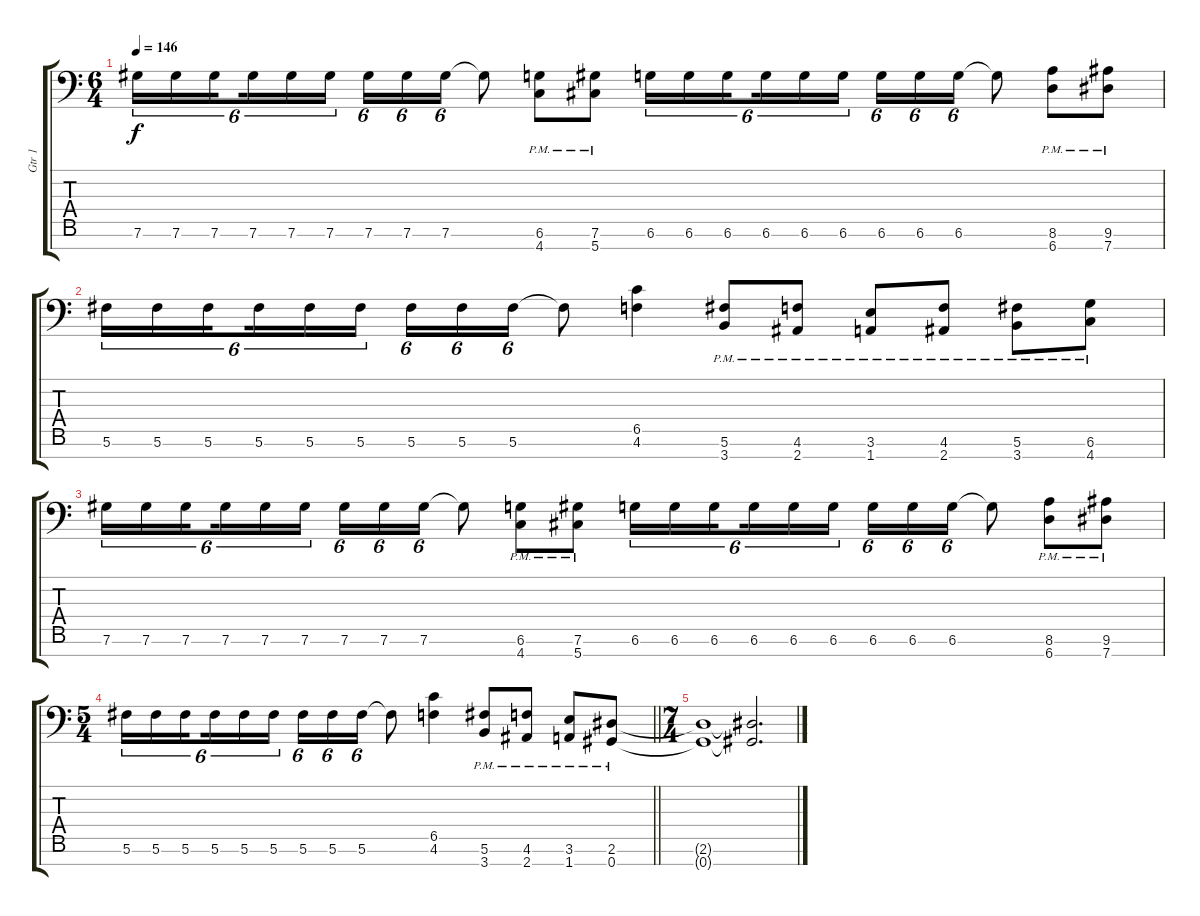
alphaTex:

\track ("Gtr 1" "Gtr 1") {instrument distortionguitar}
\staff {score tabs}
\tuning (Db4 Ab3 E3 B2 Gb2 Db2 Ab1) {hide}
\ts (6 4)
\tempo 146
\clef f4
\ks c
7.6.16{tu (6 4) dy f} 7.6.16{tu (6 4)} 7.6.16{tu (6 4) beam splitsecondary} 7.6.16{tu (6 4)} 7.6.16{tu (6 4)} 7.6.16{tu (6 4) beam splitsecondary} 7.6.16{tu (6 4)} 7.6.16{tu (6 4)} 7.6.16{tu (6 4)} 7.6{t}.8 (6.6{pm} 4.7{pm}).8 (7.6{pm} 5.7{pm}).8 6.6.16{tu (6 4)} 6.6.16{tu (6 4)} 6.6.16{tu (6 4) beam splitsecondary} 6.6.16{tu (6 4)} 6.6.16{tu (6 4)} 6.6.16{tu (6 4) beam splitsecondary} 6.6.16{tu (6 4)} 6.6.16{tu (6 4)} 6.6.16{tu (6 4)} 6.6{t}.8 (8.6{pm} 6.7{pm}).8 (9.6{pm} 7.7{pm}).8 |
5.6.16{tu (6 4)} 5.6.16{tu (6 4)} 5.6.16{tu (6 4) beam splitsecondary} 5.6.16{tu (6 4)} 5.6.16{tu (6 4)} 5.6.16{tu (6 4) beam splitsecondary} 5.6.16{tu (6 4)} 5.6.16{tu (6 4)} 5.6.16{tu (6 4)} 5.6{t}.8 (6.5 4.6).4 (5.6{pm} 3.7{pm}).8 (4.6{pm} 2.7{pm}).8 (3.6{pm} 1.7{pm}).8 (4.6{pm} 2.7{pm}).8 (5.6{pm} 3.7{pm}).8 (6.6{pm} 4.7{pm}).8 |
7.6.16{tu (6 4)} 7.6.16{tu (6 4)} 7.6.16{tu (6 4) beam splitsecondary} 7.6.16{tu (6 4)} 7.6.16{tu (6 4)} 7.6.16{tu (6 4) beam splitsecondary} 7.6.16{tu (6 4)} 7.6.16{tu (6 4)} 7.6.16{tu (6 4)} 7.6{t}.8 (6.6{pm} 4.7{pm}).8 (7.6{pm} 5.7{pm}).8 6.6.16{tu (6 4)} 6.6.16{tu (6 4)} 6.6.16{tu (6 4) beam splitsecondary} 6.6.16{tu (6 4)} 6.6.16{tu (6 4)} 6.6.16{tu (6 4) beam splitsecondary} 6.6.16{tu (6 4)} 6.6.16{tu (6 4)} 6.6.16{tu (6 4)} 6.6{t}.8 (8.6{pm} 6.7{pm}).8 (9.6{pm} 7.7{pm}).8 |
\ts (5 4)
\barLineRight lightlight
5.6.16{tu (6 4)} 5.6.16{tu (6 4)} 5.6.16{tu (6 4) beam splitsecondary} 5.6.16{tu (6 4)} 5.6.16{tu (6 4)} 5.6.16{tu (6 4)} 5.6.16{tu (6 4)} 5.6.16{tu (6 4)} 5.6.16{tu (6 4)} 5.6{t}.8 (6.5 4.6).4 (5.6{pm} 3.7{pm}).8 (4.6{pm} 2.7{pm}).8 (3.6{pm} 1.7{pm}).8 (2.6{pm} 0.7{pm}).8 |
\ts (7 4)
(2.6{t} 0.7{t}).1 (2.6{t} 0.7{t}).2{d}
